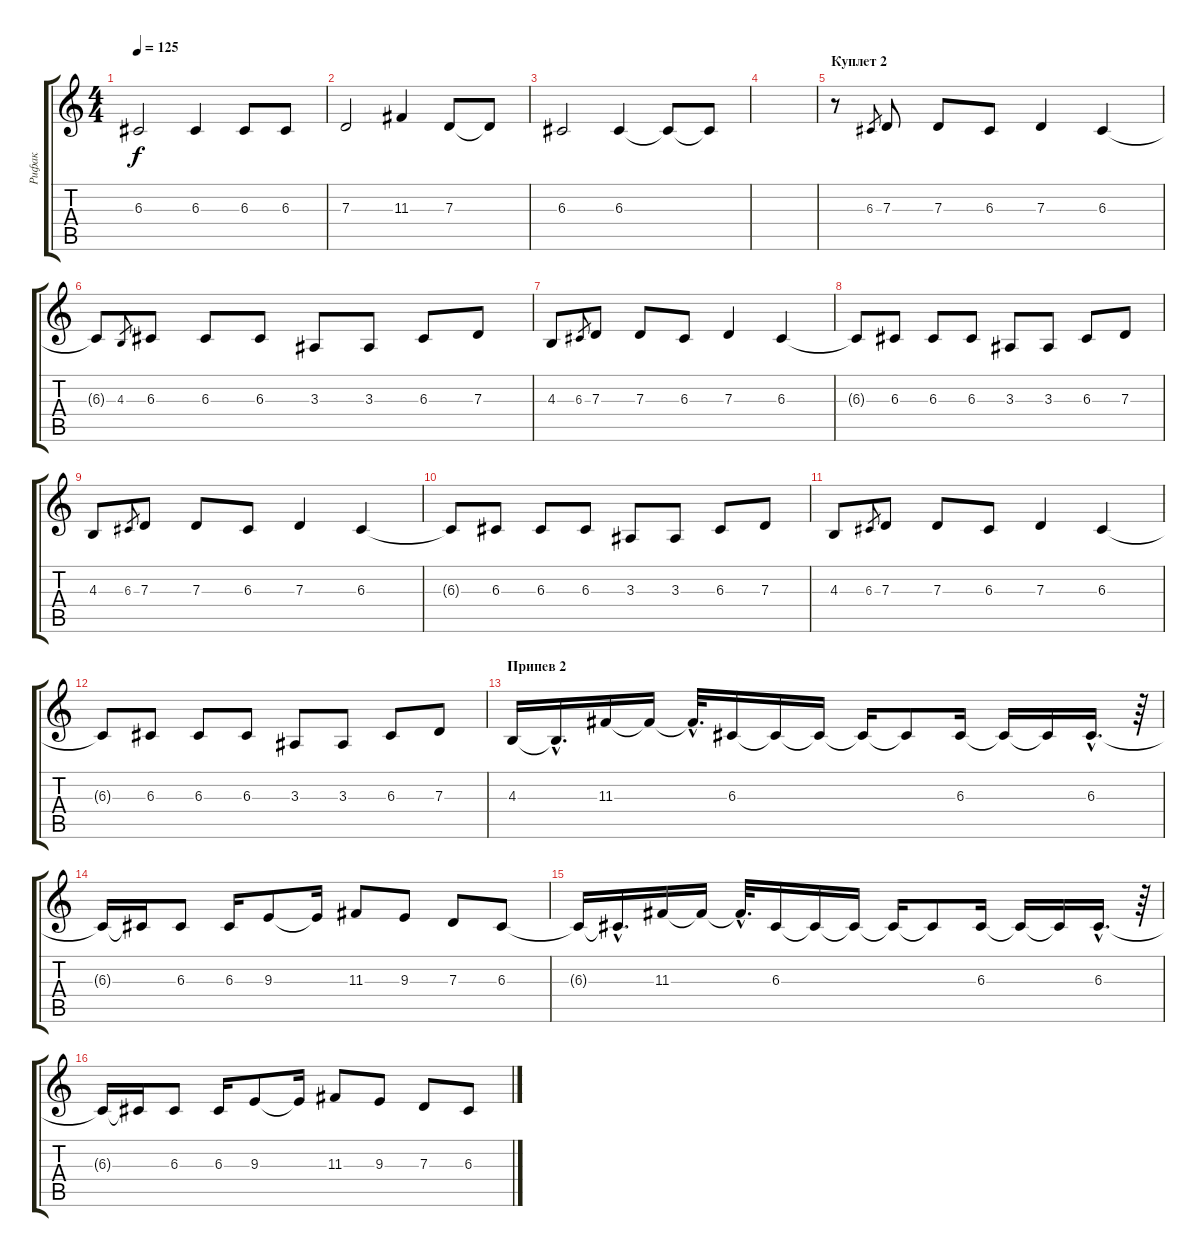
\track ("Рифак" "Рифак") {instrument cello}
\staff {score tabs}
\tuning (E4 B3 G3 D3 A2 E2) {hide}
\ts (4 4)
\tempo 125
\clef g2
\ks c
6.3.2{dy f} 6.3.4 6.3.8 6.3.8 |
7.3.2 11.3.4 7.3.8 7.3{t}.8 |
6.3.2 6.3.4 6.3{t}.8 6.3{t}.8 |
|
\section ("" "Куплет 2")
r.8 6.3.8{gr} 7.3.8 7.3.8 6.3.8 7.3.4 6.3.4 |
6.3{t}.8 4.3.8{gr} 6.3.8 6.3.8 6.3.8 3.3.8 3.3.8 6.3.8 7.3.8 |
4.3.8 6.3.8{gr} 7.3.8 7.3.8 6.3.8 7.3.4 6.3.4 |
6.3{t}.8 6.3.8 6.3.8 6.3.8 3.3.8 3.3.8 6.3.8 7.3.8 |
4.3.8 6.3.8{gr} 7.3.8 7.3.8 6.3.8 7.3.4 6.3.4 |
6.3{t}.8 6.3.8 6.3.8 6.3.8 3.3.8 3.3.8 6.3.8 7.3.8 |
4.3.8 6.3.8{gr} 7.3.8 7.3.8 6.3.8 7.3.4 6.3.4 |
6.3{t}.8 6.3.8 6.3.8 6.3.8 3.3.8 3.3.8 6.3.8 7.3.8 |
\section ("" "Припев 2")
4.3.16 4.3{hac t}.16{d} 11.3.16 11.3{t}.16 11.3{hac t}.32{d} 6.3.16 6.3{t}.16 6.3{t}.16 6.3{t}.16 6.3{t}.8 6.3.16 6.3{t}.16 6.3{t}.16 6.3{hac}.16{d} r.64 |
6.3{t}.16 6.3{t}.16 6.3.8 6.3.16 9.3.8 9.3{t}.16 11.3.8 9.3.8 7.3.8 6.3.8 |
6.3{t}.16 6.3{hac t}.16{d} 11.3.16 11.3{t}.16 11.3{hac t}.32{d} 6.3.16 6.3{t}.16 6.3{t}.16 6.3{t}.16 6.3{t}.8 6.3.16 6.3{t}.16 6.3{t}.16 6.3{hac}.16{d} r.64 |
6.3{t}.16 6.3{t}.16 6.3.8 6.3.16 9.3.8 9.3{t}.16 11.3.8 9.3.8 7.3.8 6.3.8
